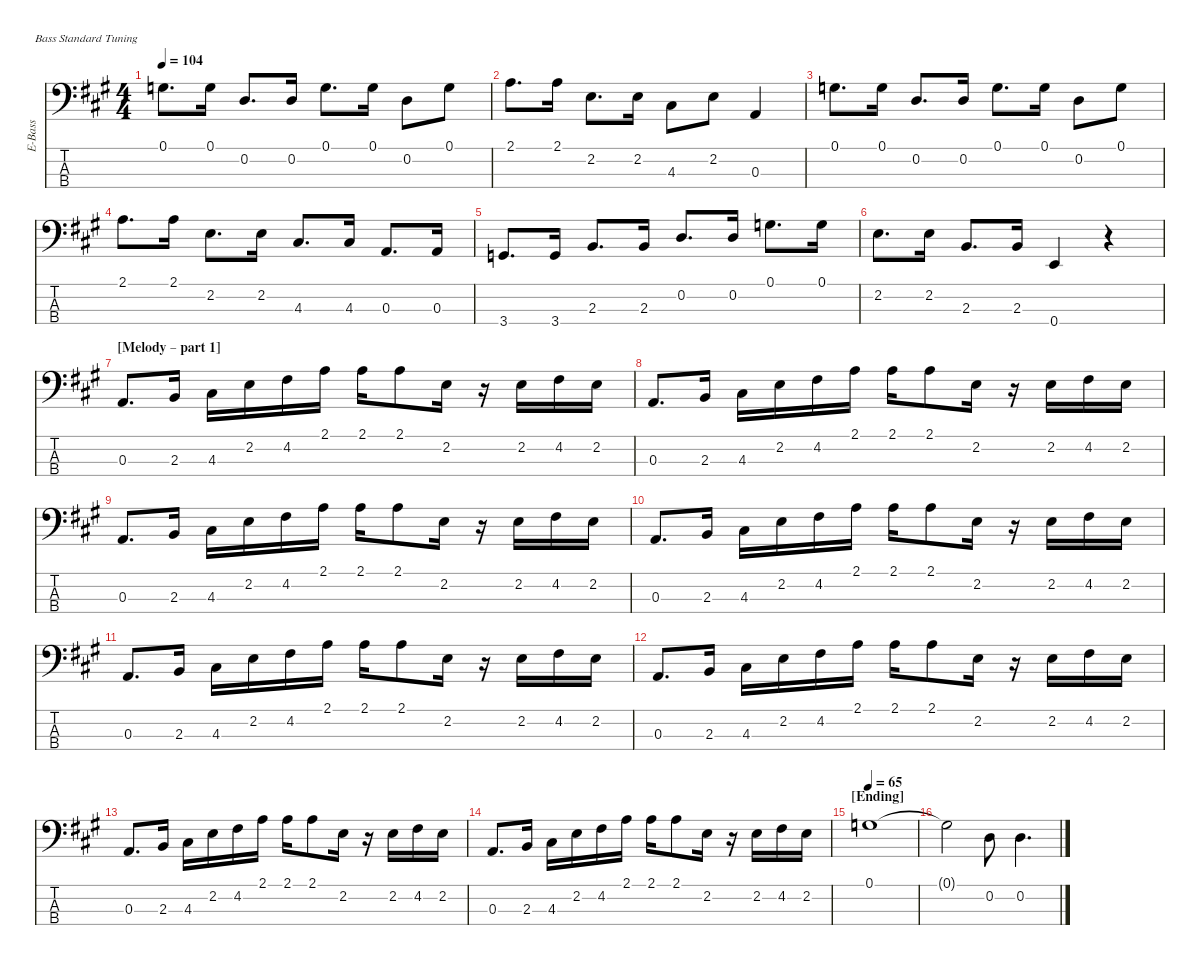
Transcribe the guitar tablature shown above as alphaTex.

\hideDynamics
\bracketExtendMode nobrackets
\otherSystemsTrackNameOrientation horizontal
\track ("Bass" "E-Bass") {defaultSystemsLayout 4 instrument electricbassfinger}
\staff {score tabs}
\tuning (G2 D2 A1 E1)
\ts (4 4)
\tempo 104
\clef f4
\ks a
0.1{acc forcenatural}.8{d dy f beam Down} 0.1{acc forcenatural}.16{beam Down} 0.2{acc forcenatural}.8{d beam Up} 0.2{acc forcenatural}.16{beam Up} 0.1{acc forcenatural}.8{d beam Down} 0.1{acc forcenatural}.16{beam Down} 0.2{acc forcenatural}.8{beam Down} 0.1{acc forcenatural}.8{beam Down} |
2.1{acc forcenatural}.8{d beam Down} 2.1{acc forcenatural}.16{beam Down} 2.2{acc forcenatural}.8{d beam Down} 2.2{acc forcenatural}.16{beam Down} 4.3{acc #}.8{beam Down} 2.2{acc forcenatural}.8{beam Down} 0.3{acc forcenatural}.4{beam Up} |
0.1{acc forcenatural}.8{d beam Down} 0.1{acc forcenatural}.16{beam Down} 0.2{acc forcenatural}.8{d beam Up} 0.2{acc forcenatural}.16{beam Up} 0.1{acc forcenatural}.8{d beam Down} 0.1{acc forcenatural}.16{beam Down} 0.2{acc forcenatural}.8{beam Down} 0.1{acc forcenatural}.8{beam Down} |
2.1{acc forcenatural}.8{d beam Down} 2.1{acc forcenatural}.16{beam Down} 2.2{acc forcenatural}.8{d beam Down} 2.2{acc forcenatural}.16{beam Down} 4.3{acc #}.8{d beam Up} 4.3{acc #}.16{beam Up} 0.3{acc forcenatural}.8{d beam Up} 0.3{acc forcenatural}.16{beam Up} |
3.4{acc forcenatural}.8{d beam Up} 3.4{acc forcenatural}.16{beam Up} 2.3{acc forcenatural}.8{d beam Up} 2.3{acc forcenatural}.16{beam Up} 0.2{acc forcenatural}.8{d beam Up} 0.2{acc forcenatural}.16{beam Up} 0.1{acc forcenatural}.8{d beam Down} 0.1{acc forcenatural}.16{beam Down} |
2.2{acc forcenatural}.8{d beam Down} 2.2{acc forcenatural}.16{beam Down} 2.3{acc forcenatural}.8{d beam Up} 2.3{acc forcenatural}.16{beam Up} 0.4{acc forcenatural}.4{beam Up} r.4{beam Up} |
\section ("" "[Melody – part 1] ")
0.3{acc forcenatural}.8{d beam Up} 2.3{acc forcenatural}.16{beam Up} 4.3{acc #}.16{beam Down} 2.2{acc forcenatural}.16{beam Down} 4.2{acc #}.16{beam Down} 2.1{acc forcenatural}.16{beam Down} 2.1{acc forcenatural}.16{beam Down} 2.1{acc forcenatural}.8{beam Down} 2.2{acc forcenatural}.16{beam Down} r.16{beam Down} 2.2{acc forcenatural}.16{beam Down} 4.2{acc #}.16{beam Down} 2.2{acc forcenatural}.16{beam Down} |
0.3{acc forcenatural}.8{d beam Up} 2.3{acc forcenatural}.16{beam Up} 4.3{acc #}.16{beam Down} 2.2{acc forcenatural}.16{beam Down} 4.2{acc #}.16{beam Down} 2.1{acc forcenatural}.16{beam Down} 2.1{acc forcenatural}.16{beam Down} 2.1{acc forcenatural}.8{beam Down} 2.2{acc forcenatural}.16{beam Down} r.16{beam Down} 2.2{acc forcenatural}.16{beam Down} 4.2{acc #}.16{beam Down} 2.2{acc forcenatural}.16{beam Down} |
0.3{acc forcenatural}.8{d beam Up} 2.3{acc forcenatural}.16{beam Up} 4.3{acc #}.16{beam Down} 2.2{acc forcenatural}.16{beam Down} 4.2{acc #}.16{beam Down} 2.1{acc forcenatural}.16{beam Down} 2.1{acc forcenatural}.16{beam Down} 2.1{acc forcenatural}.8{beam Down} 2.2{acc forcenatural}.16{beam Down} r.16{beam Down} 2.2{acc forcenatural}.16{beam Down} 4.2{acc #}.16{beam Down} 2.2{acc forcenatural}.16{beam Down} |
0.3{acc forcenatural}.8{d beam Up} 2.3{acc forcenatural}.16{beam Up} 4.3{acc #}.16{beam Down} 2.2{acc forcenatural}.16{beam Down} 4.2{acc #}.16{beam Down} 2.1{acc forcenatural}.16{beam Down} 2.1{acc forcenatural}.16{beam Down} 2.1{acc forcenatural}.8{beam Down} 2.2{acc forcenatural}.16{beam Down} r.16{beam Down} 2.2{acc forcenatural}.16{beam Down} 4.2{acc #}.16{beam Down} 2.2{acc forcenatural}.16{beam Down} |
0.3{acc forcenatural}.8{d beam Up} 2.3{acc forcenatural}.16{beam Up} 4.3{acc #}.16{beam Down} 2.2{acc forcenatural}.16{beam Down} 4.2{acc #}.16{beam Down} 2.1{acc forcenatural}.16{beam Down} 2.1{acc forcenatural}.16{beam Down} 2.1{acc forcenatural}.8{beam Down} 2.2{acc forcenatural}.16{beam Down} r.16{beam Down} 2.2{acc forcenatural}.16{beam Down} 4.2{acc #}.16{beam Down} 2.2{acc forcenatural}.16{beam Down} |
0.3{acc forcenatural}.8{d beam Up} 2.3{acc forcenatural}.16{beam Up} 4.3{acc #}.16{beam Down} 2.2{acc forcenatural}.16{beam Down} 4.2{acc #}.16{beam Down} 2.1{acc forcenatural}.16{beam Down} 2.1{acc forcenatural}.16{beam Down} 2.1{acc forcenatural}.8{beam Down} 2.2{acc forcenatural}.16{beam Down} r.16{beam Down} 2.2{acc forcenatural}.16{beam Down} 4.2{acc #}.16{beam Down} 2.2{acc forcenatural}.16{beam Down} |
0.3{acc forcenatural}.8{d beam Up} 2.3{acc forcenatural}.16{beam Up} 4.3{acc #}.16{beam Down} 2.2{acc forcenatural}.16{beam Down} 4.2{acc #}.16{beam Down} 2.1{acc forcenatural}.16{beam Down} 2.1{acc forcenatural}.16{beam Down} 2.1{acc forcenatural}.8{beam Down} 2.2{acc forcenatural}.16{beam Down} r.16{beam Down} 2.2{acc forcenatural}.16{beam Down} 4.2{acc #}.16{beam Down} 2.2{acc forcenatural}.16{beam Down} |
0.3{acc forcenatural}.8{d beam Up} 2.3{acc forcenatural}.16{beam Up} 4.3{acc #}.16{beam Down} 2.2{acc forcenatural}.16{beam Down} 4.2{acc #}.16{beam Down} 2.1{acc forcenatural}.16{beam Down} 2.1{acc forcenatural}.16{beam Down} 2.1{acc forcenatural}.8{beam Down} 2.2{acc forcenatural}.16{beam Down} r.16{beam Down} 2.2{acc forcenatural}.16{beam Down} 4.2{acc #}.16{beam Down} 2.2{acc forcenatural}.16{beam Down} |
\section ("" "[Ending]")
\tempo 65
0.1{acc forcenatural}.1{beam Down} |
0.1{t acc forcenatural}.2{beam Down} 0.2{acc forcenatural}.8{beam Down} 0.2{acc forcenatural}.4{d beam Down}
